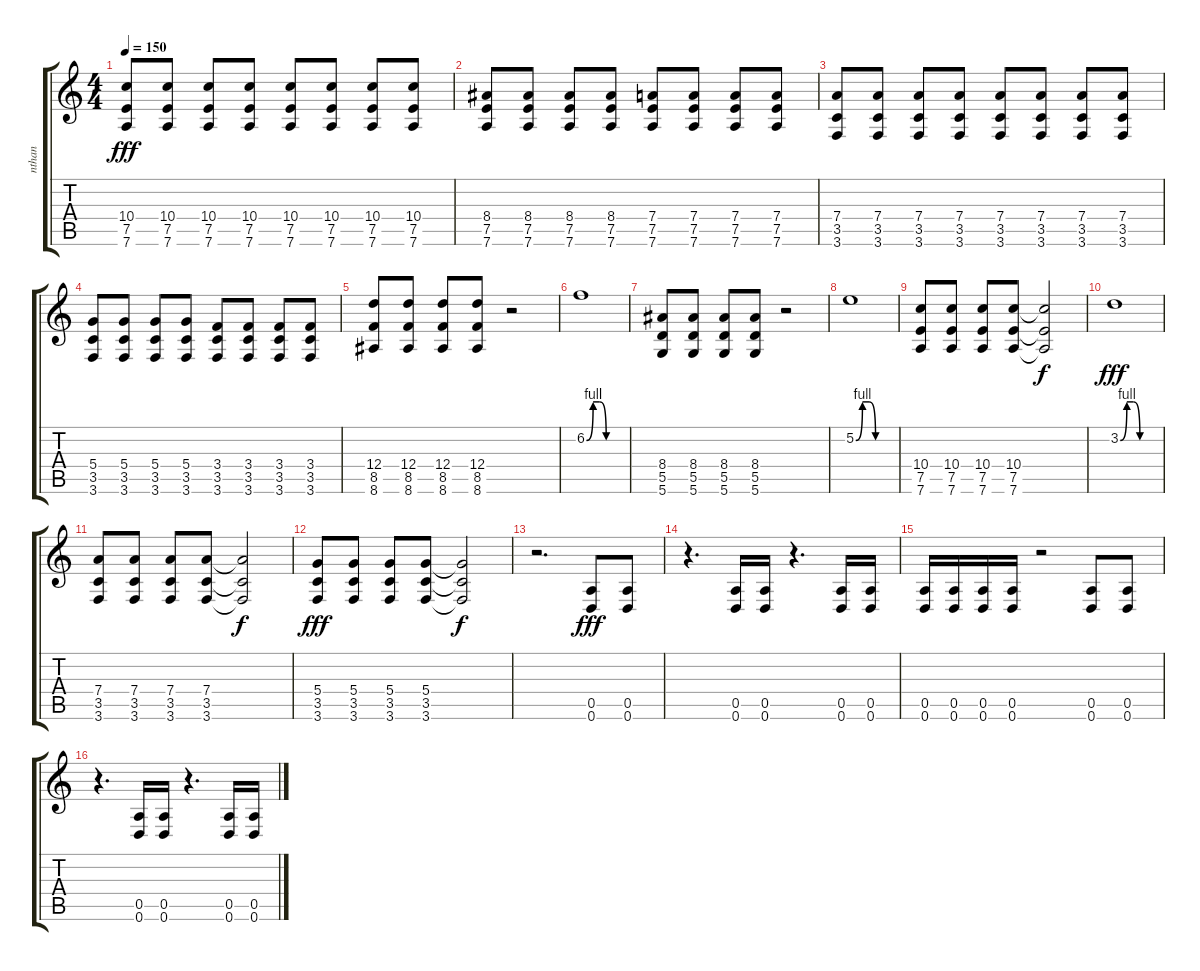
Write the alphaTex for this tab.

\track ("nthan" "nthan") {instrument distortionguitar}
\staff {score tabs}
\tuning (E4 B3 G3 D3 A2 D2) {hide}
\ts (4 4)
\tempo 150
\clef g2
\ks c
(10.4 7.5 7.6).8{dy fff} (10.4 7.5 7.6).8 (10.4 7.5 7.6).8 (10.4 7.5 7.6).8 (10.4 7.5 7.6).8 (10.4 7.5 7.6).8 (10.4 7.5 7.6).8 (10.4 7.5 7.6).8 |
(8.4 7.5 7.6).8 (8.4 7.5 7.6).8 (8.4 7.5 7.6).8 (8.4 7.5 7.6).8 (7.4 7.5 7.6).8 (7.4 7.5 7.6).8 (7.4 7.5 7.6).8 (7.4 7.5 7.6).8 |
(7.4 3.5 3.6).8 (7.4 3.5 3.6).8 (7.4 3.5 3.6).8 (7.4 3.5 3.6).8 (7.4 3.5 3.6).8 (7.4 3.5 3.6).8 (7.4 3.5 3.6).8 (7.4 3.5 3.6).8 |
(5.4 3.5 3.6).8 (5.4 3.5 3.6).8 (5.4 3.5 3.6).8 (5.4 3.5 3.6).8 (3.4 3.5 3.6).8 (3.4 3.5 3.6).8 (3.4 3.5 3.6).8 (3.4 3.5 3.6).8 |
(12.4 8.5 8.6).8 (12.4 8.5 8.6).8 (12.4 8.5 8.6).8 (12.4 8.5 8.6).8 r.2 |
6.2{be (custom 0 0 10 4 20 4 30 0 60 0)}.1 |
(8.4 5.5 5.6).8 (8.4 5.5 5.6).8 (8.4 5.5 5.6).8 (8.4 5.5 5.6).8 r.2 |
5.2{be (custom 0 0 10 4 20 4 30 0 60 0)}.1 |
(10.4 7.5 7.6).8 (10.4 7.5 7.6).8 (10.4 7.5 7.6).8 (10.4 7.5 7.6).8 (10.4{t} 7.5{t} 7.6{t}).2{dy f} |
3.2{be (custom 0 0 10 4 20 4 30 0 60 0)}.1{dy fff} |
(7.4 3.5 3.6).8 (7.4 3.5 3.6).8 (7.4 3.5 3.6).8 (7.4 3.5 3.6).8 (7.4{t} 3.5{t} 3.6{t}).2{dy f} |
(5.4 3.5 3.6).8{dy fff} (5.4 3.5 3.6).8 (5.4 3.5 3.6).8 (5.4 3.5 3.6).8 (5.4{t} 3.5{t} 3.6{t}).2{dy f} |
r.2{d} (0.5 0.6).8{dy fff} (0.5 0.6).8 |
r.4{d} (0.5 0.6).16 (0.5 0.6).16 r.4{d} (0.5 0.6).16 (0.5 0.6).16 |
(0.5 0.6).16 (0.5 0.6).16 (0.5 0.6).16 (0.5 0.6).16 r.2 (0.5 0.6).8 (0.5 0.6).8 |
r.4{d} (0.5 0.6).16 (0.5 0.6).16 r.4{d} (0.5 0.6).16 (0.5 0.6).16
